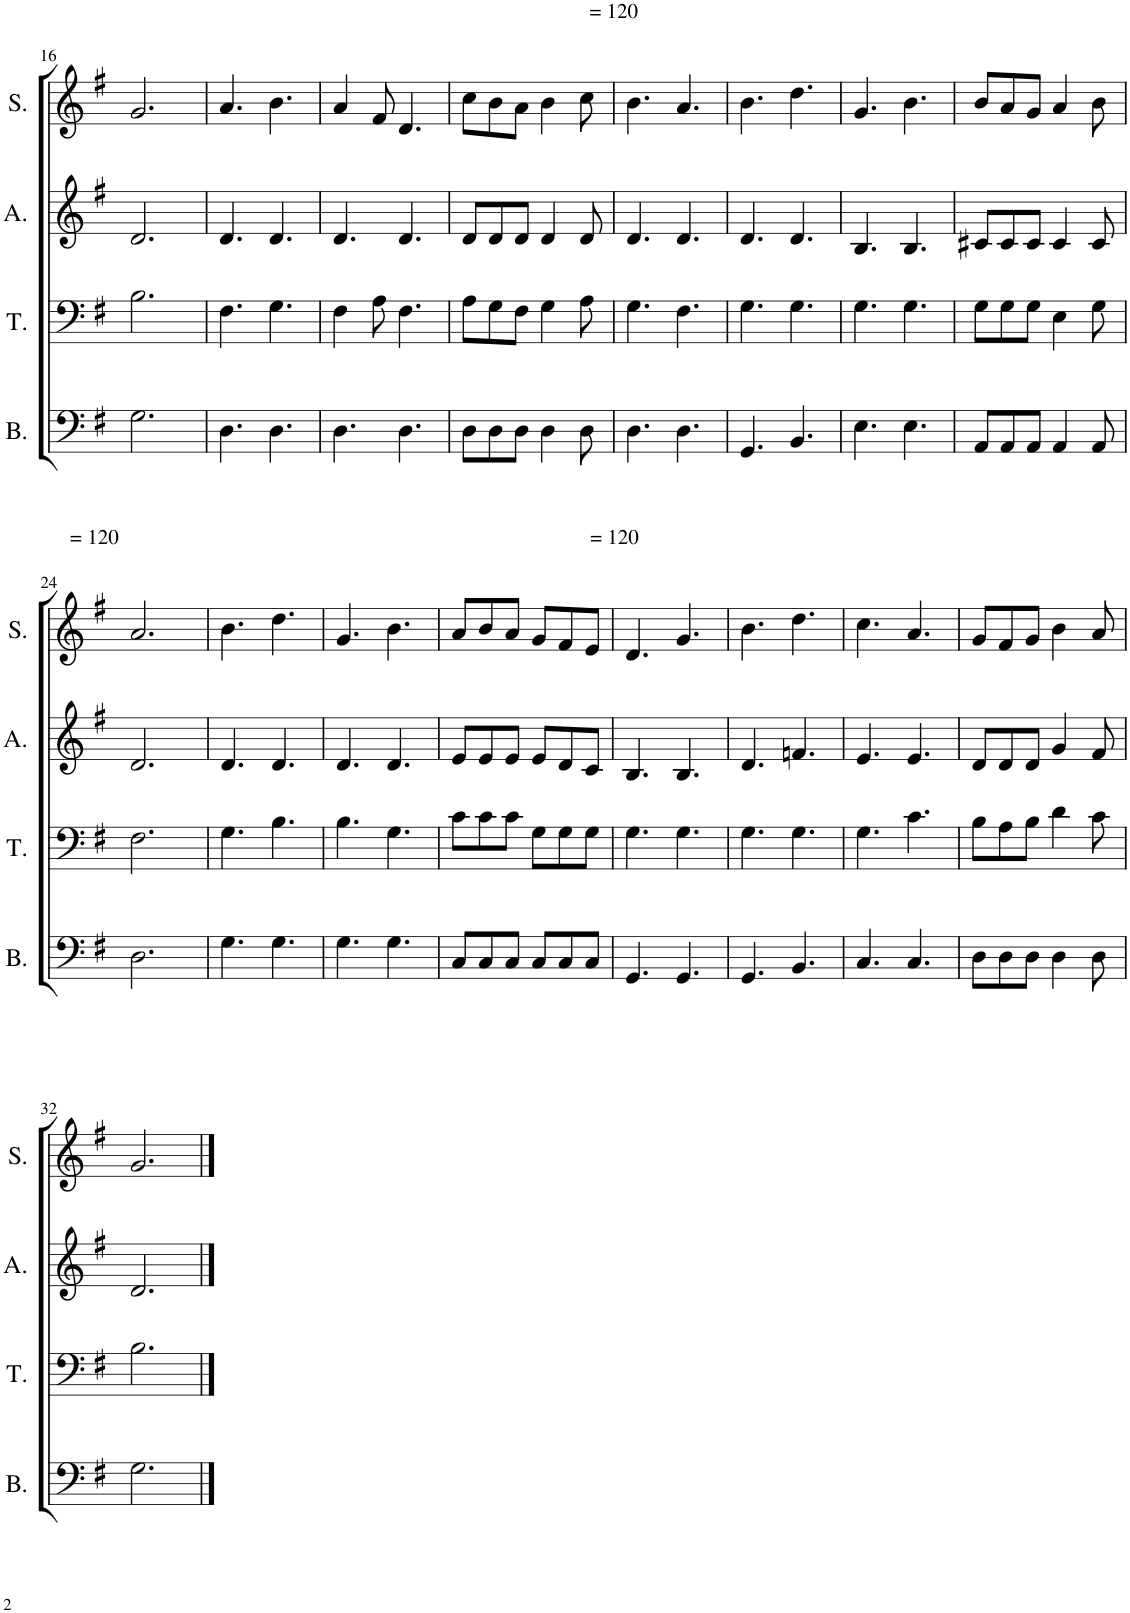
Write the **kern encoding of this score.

**kern	**kern	**kern	**kern
*part4	*part3	*part2	*part1
*staff4	*staff3	*staff2	*staff1
*I"Bass	*I"Tenor	*I"Alto	*I"Soprano
*I'B.	*I'T.	*I'A.	*I'S.
!!LO:PB:g=z
*clefF4	*clefF4	*clefG2	*clefG2
*k[f#]	*k[f#]	*k[f#]	*k[f#]
*M6/8	*M6/8	*M6/8	*M6/8
=16	=16	=16	=16
2.G\	2.B\	2.d/	2.g/
=17	=17	=17	=17
4.D\	4.F#\	4.d/	4.a/
4.D\	4.G\	4.d/	4.b\
=18	=18	=18	=18
4.D\	4F#\	4.d/	4a/
.	8A\	.	8f#/
4.D\	4.F#\	4.d/	4.d/
=19	=19	=19	=19
8D\L	8A\L	8d/L	8cc\L
8D\	8G\	8d/	8b\
8D\J	8F#\J	8d/J	8a\J
4D\	4G\	4d/	4b\
8D\	8A\	8d/	8cc\
=20	=20	=20	=20
4.D\	4.G\	4.d/	4.b\
4.D\	4.F#\	4.d/	4.a/
=21	=21	=21	=21
!	!	!	!LO:TX:a:t== 120
4.GG/	4.G\	4.d/	4.b\
4.BB/	4.G\	4.d/	4.dd\
=22	=22	=22	=22
4.E\	4.G\	4.B/	4.g/
4.E\	4.G\	4.B/	4.b\
=23	=23	=23	=23
8AA/L	8G\L	8c#X/L	8b/L
8AA/	8G\	8c#/	8a/
8AA/J	8G\J	8c#/J	8g/J
4AA/	4E\	4c#/	4a/
8AA/	8G\	8c#/	8b\
!!LO:LB:g=z
=24	=24	=24	=24
2.D\	2.F#\	2.d/	2.a/
=25	=25	=25	=25
!	!	!	!LO:TX:a:t== 120
4.G\	4.G\	4.d/	4.b\
4.G\	4.B\	4.d/	4.dd\
=26	=26	=26	=26
4.G\	4.B\	4.d/	4.g/
4.G\	4.G\	4.d/	4.b\
=27	=27	=27	=27
8C/L	8c\L	8e/L	8a/L
8C/	8c\	8e/	8b/
8C/J	8c\J	8e/J	8a/J
8C/L	8G\L	8e/L	8g/L
8C/	8G\	8d/	8f#/
8C/J	8G\J	8c/J	8e/J
=28	=28	=28	=28
4.GG/	4.G\	4.B/	4.d/
4.GG/	4.G\	4.B/	4.g/
=29	=29	=29	=29
!	!	!	!LO:TX:a:t== 120
4.GG/	4.G\	4.d/	4.b\
4.BB/	4.G\	4.fn/	4.dd\
=30	=30	=30	=30
4.C/	4.G\	4.e/	4.cc\
4.C/	4.c\	4.e/	4.a/
=31	=31	=31	=31
8D\L	8B\L	8d/L	8g/L
8D\	8A\	8d/	8f#/
8D\J	8B\J	8d/J	8g/J
4D\	4d\	4g/	4b\
8D\	8c\	8f#/	8a/
!!LO:LB:g=z
=32	=32	=32	=32
2.G\	2.B\	2.d/	2.g/
==	==	==	==
*-	*-	*-	*-
